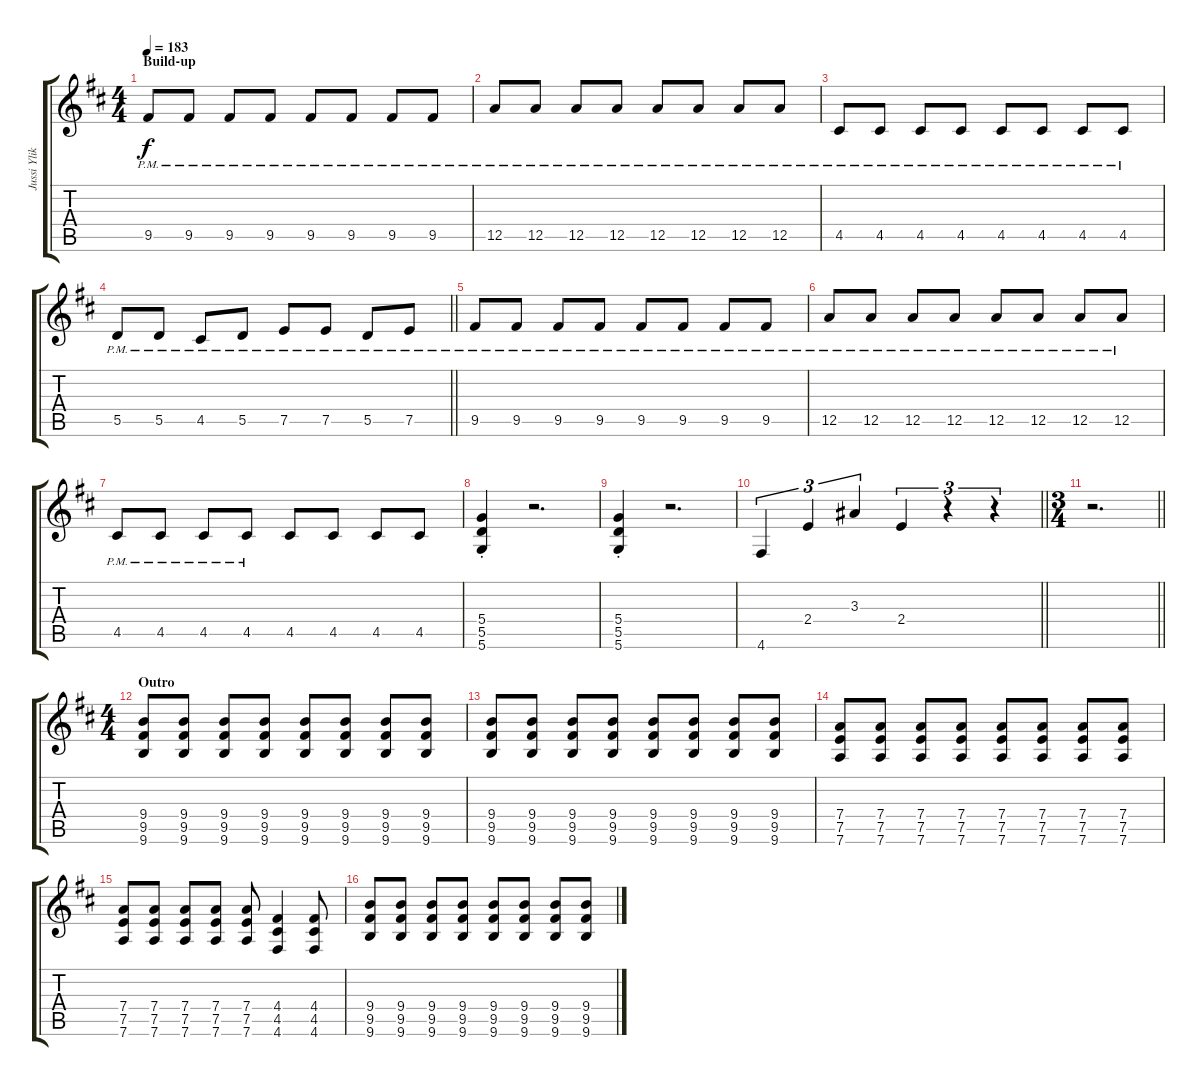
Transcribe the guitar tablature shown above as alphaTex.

\track ("Jussi Ylikoski - guitar" "Jussi Ylik") {instrument electricguitarclean}
\staff {score tabs}
\tuning (E4 B3 G3 D3 A2 D2) {hide}
\ts (4 4)
\section ("" "Build-up")
\tempo 183
\clef g2
\ks bminor
9.5{pm}.8{dy f} 9.5{pm}.8 9.5{pm}.8 9.5{pm}.8 9.5{pm}.8 9.5{pm}.8 9.5{pm}.8 9.5{pm}.8 |
12.5{pm}.8 12.5{pm}.8 12.5{pm}.8 12.5{pm}.8 12.5{pm}.8 12.5{pm}.8 12.5{pm}.8 12.5{pm}.8 |
4.5{pm}.8 4.5{pm}.8 4.5{pm}.8 4.5{pm}.8 4.5{pm}.8 4.5{pm}.8 4.5{pm}.8 4.5{pm}.8 |
\barLineRight lightlight
5.5{pm}.8 5.5{pm}.8 4.5{pm}.8 5.5{pm}.8 7.5{pm}.8 7.5{pm}.8 5.5{pm}.8 7.5{pm}.8 |
9.5{pm}.8 9.5{pm}.8 9.5{pm}.8 9.5{pm}.8 9.5{pm}.8 9.5{pm}.8 9.5{pm}.8 9.5{pm}.8 |
12.5{pm}.8 12.5{pm}.8 12.5{pm}.8 12.5{pm}.8 12.5{pm}.8 12.5{pm}.8 12.5{pm}.8 12.5{pm}.8 |
4.5{pm}.8 4.5{pm}.8 4.5{pm}.8 4.5{pm}.8 4.5.8 4.5.8 4.5.8 4.5.8 |
(5.4 5.5{st} 5.6).4 r.2{d} |
(5.4 5.5{st} 5.6).4 r.2{d} |
\barLineRight lightlight
4.6.4{tu (3 2)} 2.4.4{tu (3 2)} 3.3.4{tu (3 2)} 2.4.4{tu (3 2)} r.4{tu (3 2)} r.4{tu (3 2)} |
\ts (3 4)
\barLineRight lightlight
r.2{d} |
\ts (4 4)
\section ("" "Outro")
(9.4 9.5 9.6).8 (9.4 9.5 9.6).8 (9.4 9.5 9.6).8 (9.4 9.5 9.6).8 (9.4 9.5 9.6).8 (9.4 9.5 9.6).8 (9.4 9.5 9.6).8 (9.4 9.5 9.6).8 |
(9.4 9.5 9.6).8 (9.4 9.5 9.6).8 (9.4 9.5 9.6).8 (9.4 9.5 9.6).8 (9.4 9.5 9.6).8 (9.4 9.5 9.6).8 (9.4 9.5 9.6).8 (9.4 9.5 9.6).8 |
(7.4 7.5 7.6).8 (7.4 7.5 7.6).8 (7.4 7.5 7.6).8 (7.4 7.5 7.6).8 (7.4 7.5 7.6).8 (7.4 7.5 7.6).8 (7.4 7.5 7.6).8 (7.4 7.5 7.6).8 |
(7.4 7.5 7.6).8 (7.4 7.5 7.6).8 (7.4 7.5 7.6).8 (7.4 7.5 7.6).8 (7.4 7.5 7.6).8 (4.4 4.5 4.6).4 (4.4 4.5 4.6).8 |
(9.4 9.5 9.6).8 (9.4 9.5 9.6).8 (9.4 9.5 9.6).8 (9.4 9.5 9.6).8 (9.4 9.5 9.6).8 (9.4 9.5 9.6).8 (9.4 9.5 9.6).8 (9.4 9.5 9.6).8
